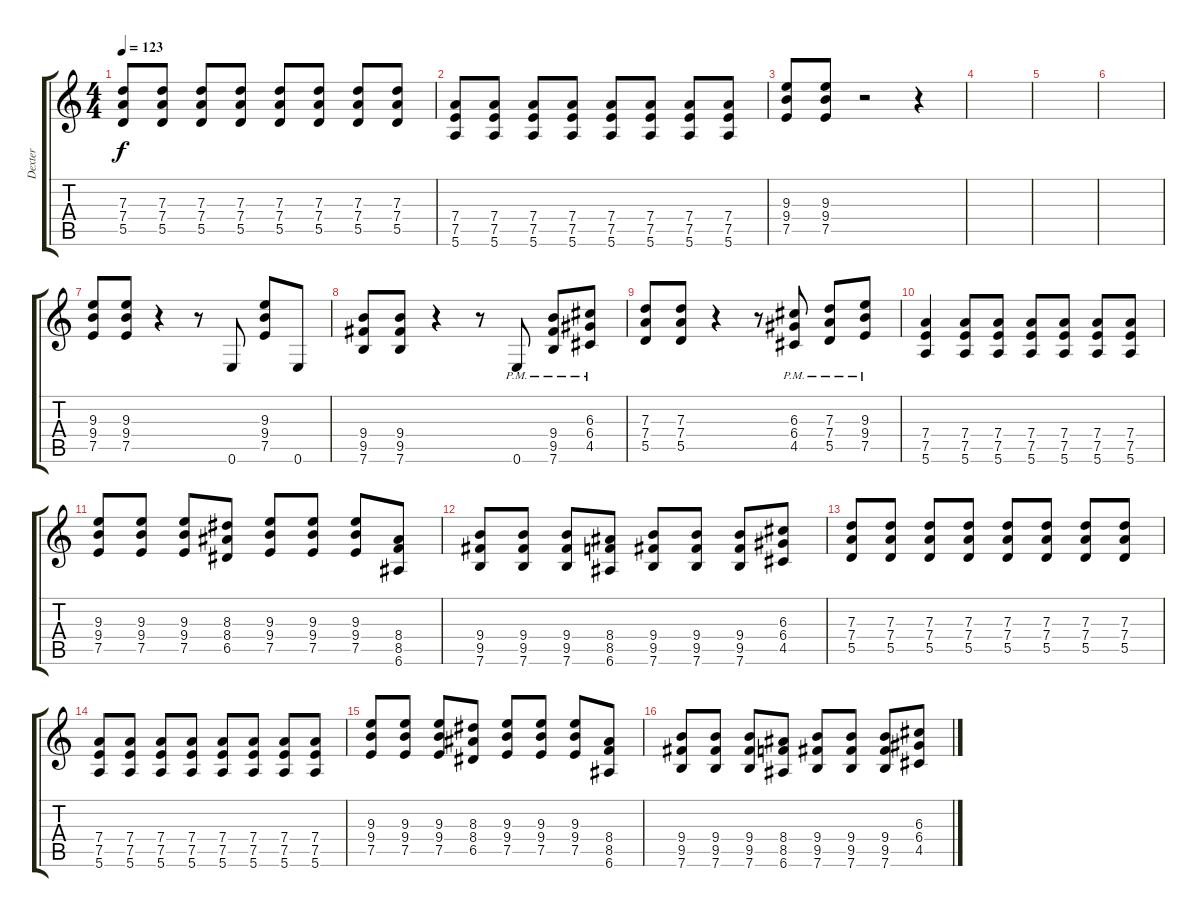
\track ("Dexter" "Dexter") {instrument distortionguitar}
\staff {score tabs}
\tuning (E4 B3 G3 D3 A2 E2) {hide}
\ts (4 4)
\tempo 123
\clef g2
\ks c
(7.3 7.4 5.5).8{dy f} (7.3 7.4 5.5).8 (7.3 7.4 5.5).8 (7.3 7.4 5.5).8 (7.3 7.4 5.5).8 (7.3 7.4 5.5).8 (7.3 7.4 5.5).8 (7.3 7.4 5.5).8 |
(7.4 7.5 5.6).8 (7.4 7.5 5.6).8 (7.4 7.5 5.6).8 (7.4 7.5 5.6).8 (7.4 7.5 5.6).8 (7.4 7.5 5.6).8 (7.4 7.5 5.6).8 (7.4 7.5 5.6).8 |
(9.3 9.4 7.5).8 (9.3 9.4 7.5).8 r.2 r.4 |
|
|
|
(9.3 9.4 7.5).8 (9.3 9.4 7.5).8 r.4 r.8 0.6.8 (9.3 9.4 7.5).8 0.6.8 |
(9.4 9.5 7.6).8 (9.4 9.5 7.6).8 r.4 r.8 0.6{pm}.8 (9.4{pm} 9.5{pm} 7.6{pm}).8 (6.3{pm} 6.4{pm} 4.5{pm}).8 |
(7.3 7.4 5.5).8 (7.3 7.4 5.5).8 r.4 r.8 (6.3{pm} 6.4{pm} 4.5{pm}).8 (7.3{pm} 7.4{pm} 5.5{pm}).8 (9.3{pm} 9.4{pm} 7.5{pm}).8 |
(7.4 7.5 5.6).4 (7.4 7.5 5.6).8 (7.4 7.5 5.6).8 (7.4 7.5 5.6).8 (7.4 7.5 5.6).8 (7.4 7.5 5.6).8 (7.4 7.5 5.6).8 |
(9.3 9.4 7.5).8 (9.3 9.4 7.5).8 (9.3 9.4 7.5).8 (8.3 8.4 6.5).8 (9.3 9.4 7.5).8 (9.3 9.4 7.5).8 (9.3 9.4 7.5).8 (8.4 8.5 6.6).8 |
(9.4 9.5 7.6).8 (9.4 9.5 7.6).8 (9.4 9.5 7.6).8 (8.4 8.5 6.6).8 (9.4 9.5 7.6).8 (9.4 9.5 7.6).8 (9.4 9.5 7.6).8 (6.3 6.4 4.5).8 |
(7.3 7.4 5.5).8 (7.3 7.4 5.5).8 (7.3 7.4 5.5).8 (7.3 7.4 5.5).8 (7.3 7.4 5.5).8 (7.3 7.4 5.5).8 (7.3 7.4 5.5).8 (7.3 7.4 5.5).8 |
(7.4 7.5 5.6).8 (7.4 7.5 5.6).8 (7.4 7.5 5.6).8 (7.4 7.5 5.6).8 (7.4 7.5 5.6).8 (7.4 7.5 5.6).8 (7.4 7.5 5.6).8 (7.4 7.5 5.6).8 |
(9.3 9.4 7.5).8 (9.3 9.4 7.5).8 (9.3 9.4 7.5).8 (8.3 8.4 6.5).8 (9.3 9.4 7.5).8 (9.3 9.4 7.5).8 (9.3 9.4 7.5).8 (8.4 8.5 6.6).8 |
(9.4 9.5 7.6).8 (9.4 9.5 7.6).8 (9.4 9.5 7.6).8 (8.4 8.5 6.6).8 (9.4 9.5 7.6).8 (9.4 9.5 7.6).8 (9.4 9.5 7.6).8 (6.3 6.4 4.5).8
